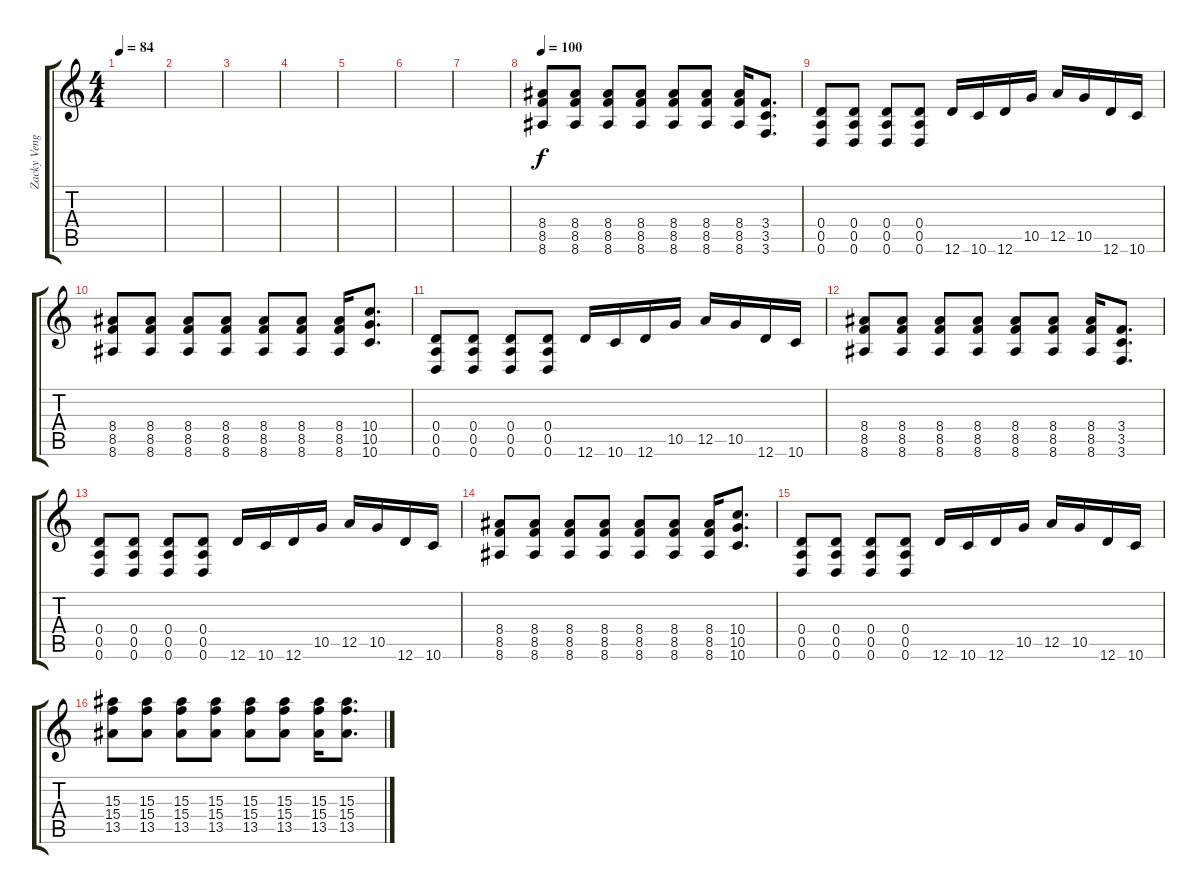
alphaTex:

\track ("Zacky Vengence" "Zacky Veng") {instrument distortionguitar}
\staff {score tabs}
\tuning (E4 B3 G3 D3 A2 D2) {hide}
\ts (4 4)
\tempo 84
\clef g2
\ks c
|
|
|
|
|
|
|
\tempo 100
(8.4 8.5 8.6).8{instrument distortionguitar} (8.4 8.5 8.6).8 (8.4 8.5 8.6).8 (8.4 8.5 8.6).8 (8.4 8.5 8.6).8 (8.4 8.5 8.6).8 (8.4 8.5 8.6).16 (3.4 3.5 3.6).8{d} |
(0.4 0.5 0.6).8 (0.4 0.5 0.6).8 (0.4 0.5 0.6).8 (0.4 0.5 0.6).8 12.6.16 10.6.16 12.6.16 10.5.16 12.5.16 10.5.16 12.6.16 10.6.16 |
(8.4 8.5 8.6).8{instrument distortionguitar} (8.4 8.5 8.6).8 (8.4 8.5 8.6).8 (8.4 8.5 8.6).8 (8.4 8.5 8.6).8 (8.4 8.5 8.6).8 (8.4 8.5 8.6).16 (10.4 10.5 10.6).8{d} |
(0.4 0.5 0.6).8 (0.4 0.5 0.6).8 (0.4 0.5 0.6).8 (0.4 0.5 0.6).8 12.6.16 10.6.16 12.6.16 10.5.16 12.5.16 10.5.16 12.6.16 10.6.16 |
(8.4 8.5 8.6).8{instrument distortionguitar} (8.4 8.5 8.6).8 (8.4 8.5 8.6).8 (8.4 8.5 8.6).8 (8.4 8.5 8.6).8 (8.4 8.5 8.6).8 (8.4 8.5 8.6).16 (3.4 3.5 3.6).8{d} |
(0.4 0.5 0.6).8 (0.4 0.5 0.6).8 (0.4 0.5 0.6).8 (0.4 0.5 0.6).8 12.6.16 10.6.16 12.6.16 10.5.16 12.5.16 10.5.16 12.6.16 10.6.16 |
(8.4 8.5 8.6).8{instrument distortionguitar} (8.4 8.5 8.6).8 (8.4 8.5 8.6).8 (8.4 8.5 8.6).8 (8.4 8.5 8.6).8 (8.4 8.5 8.6).8 (8.4 8.5 8.6).16 (10.4 10.5 10.6).8{d} |
(0.4 0.5 0.6).8 (0.4 0.5 0.6).8 (0.4 0.5 0.6).8 (0.4 0.5 0.6).8 12.6.16 10.6.16 12.6.16 10.5.16 12.5.16 10.5.16 12.6.16 10.6.16 |
(15.3 15.4 13.5).8 (15.3 15.4 13.5).8 (15.3 15.4 13.5).8 (15.3 15.4 13.5).8 (15.3 15.4 13.5).8 (15.3 15.4 13.5).8 (15.3 15.4 13.5).16 (15.3 15.4 13.5).8{d}
